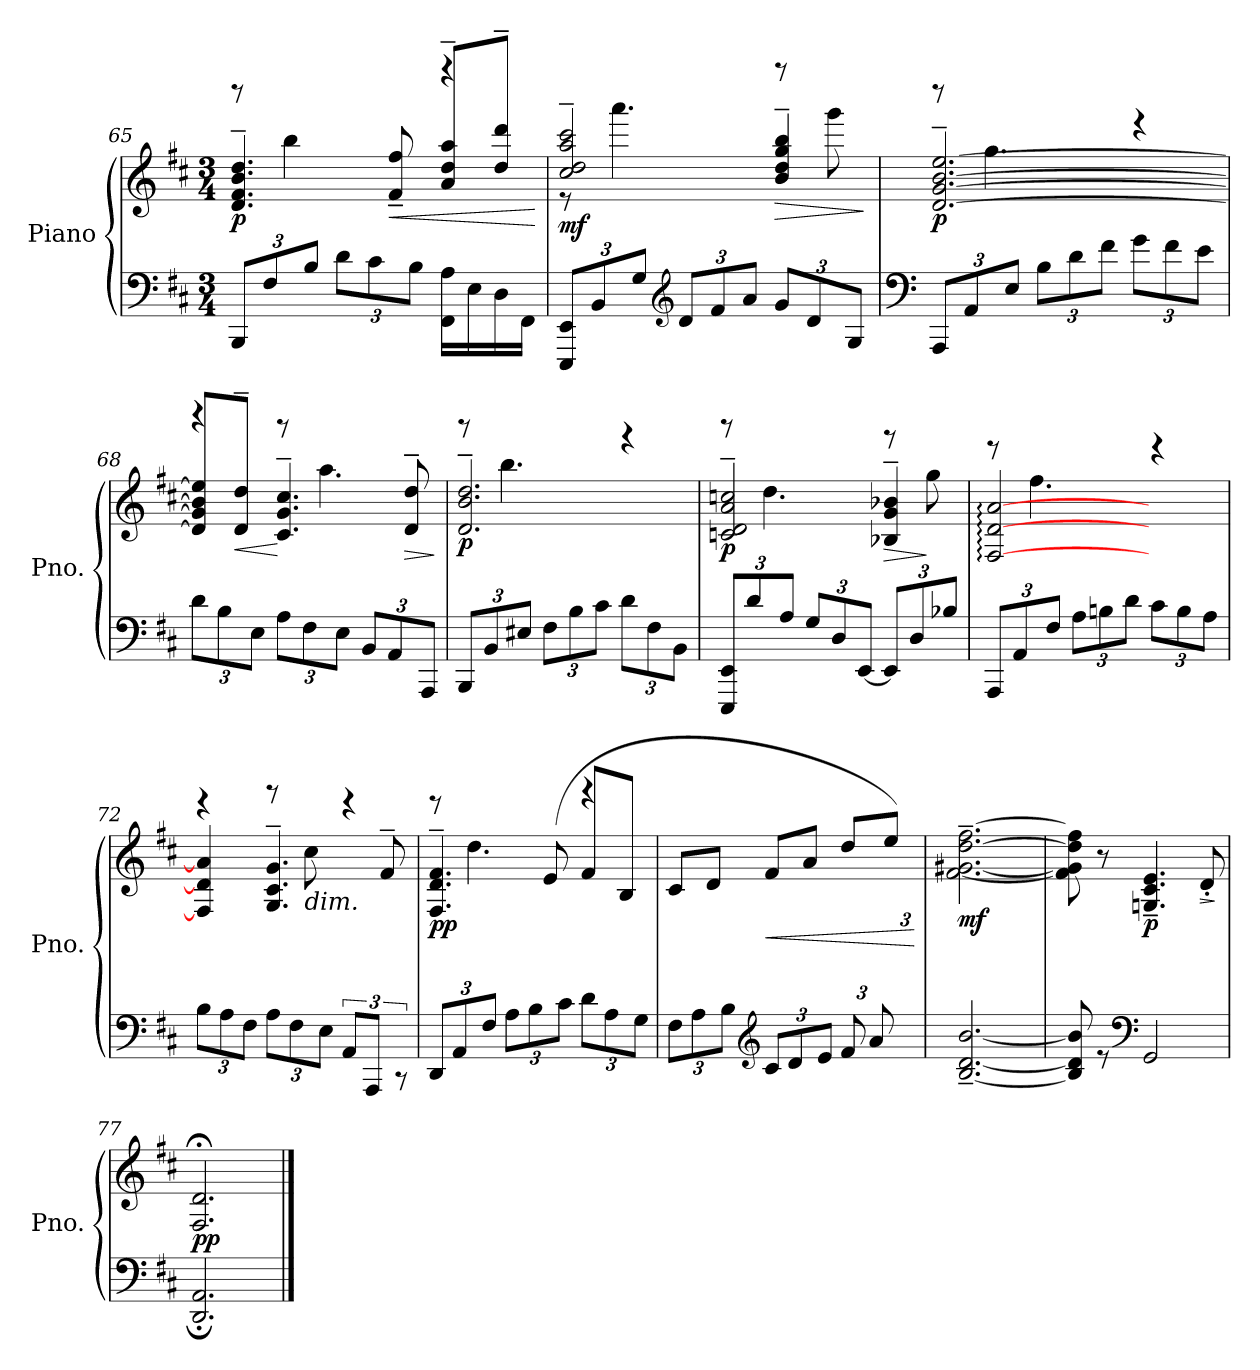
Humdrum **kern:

**kern	**kern	**dynam
*part1	*part1	*part1
*staff2	*staff1	*staff1/2
*I"Piano	*	*
*I'Pno.	*	*
*clefF4	*clefG2	*
*k[f#c#]	*k[f#c#]	*
*M3/4	*M3/4	*
=65	=65	=65
*^	*	*
*	*Xbrackettup	*	*
*	*	*^	*
!	!	!	!	!LO:DY:b
2.ryy	12BBB/L	4.d/~ 4.f#/~ 4.b/~ 4.dd/~	8rdddd	p
.	12F#/	.	.	.
.	.	.	4bb\	.
.	12B/J	.	.	.
.	12d\L	.	.	.
.	12c#\	.	.	.
!	!	!	!	!LO:HP:b
.	.	8f#/~ 8ff#/~	8ryy	<
.	12B\J	.	.	.
.	16FF#\ 16A\LL	8a/~ 8dd/~ 8aa/~L	4raaaa	.
.	16E\	.	.	.
.	16D\	8dd/~ 8ddd/~J	.	.
.	16FF#\JJ	.	.	.
*v	*v	*	*	*
*	*v	*v	*
.	.	[
=66	=66	=66
*^	*^	*
!	!	!	!	!LO:DY:b
2.ryy	12EEE/ 12EE/L	2cc#/~ 2dd/~ 2aa/~ 2ccc#/~	8r	mf
.	12BB/	.	.	.
.	.	.	4.aaa\	.
.	12G/J	.	.	.
*clefG2	*	*	*	*
.	12d/L	.	.	.
.	12f#/	.	.	.
.	12a/J	.	.	.
!	!	!	!	!LO:HP:b
.	12g/L	4b/~ 4dd/~ 4gg/~ 4bb/~	8raaaa	>
.	12d/	.	.	.
.	.	.	8ggg\	.
.	12G/J	.	.	.
*v	*v	*	*	*
*	*v	*v	*
.	.	]
!!LO:LB:g=z
=67	=67	=67
*clefF4	*	*
*^	*^	*
!	!	!	!	!LO:DY:b
2.ryy	12AAA/L	[2.d/~ [2.g/~ [2.b/~ [2.ee/~	8rdddd	p
.	12AA/	.	.	.
.	.	.	4.gg\	.
.	12E/J	.	.	.
.	12B\L	.	.	.
.	12d\	.	.	.
.	12f#\J	.	.	.
.	12g\L	.	4reee	.
.	12f#\	.	.	.
.	12e\J	.	.	.
!!LO:PB:g=z	!!
=68	=68	=68	=68	=68
2.ryy	12d\L	8d/] 8g/] 8b/] 8ee/]L	4rdddd	.
.	12B\	.	.	.
!	!	!	!	!LO:HP:b
.	.	8d/~ 8dd/~J	.	<
.	12E\J	.	.	.
.	12A\L	4.c#/~ 4.g/~ 4.cc#/~	8rbbb	[
.	12F#\	.	.	.
.	.	.	4.aa\	.
.	12E\J	.	.	.
.	12BB/L	.	.	.
.	12AA/	.	.	.
!	!	!	!	!LO:HP:b
.	.	8d/~ 8dd/~	.	>
.	12AAA/J	.	.	.
*v	*v	*	*	*
*	*v	*v	*
.	.	]
=69	=69	=69
*^	*^	*
!	!	!	!	!LO:DY:b
2.ryy	12BBB/L	2.d/~ 2.b/~ 2.dd/~	8rbbb	p
.	12BB/	.	.	.
.	.	.	4.bb\	.
.	12E#X/J	.	.	.
.	12F#\L	.	.	.
.	12B\	.	.	.
.	12c#\J	.	.	.
.	12d\L	.	4rggg	.
.	12F#\	.	.	.
.	12BB\J	.	.	.
=70	=70	=70	=70	=70
!	!	!	!	!LO:DY:b
2.ryy	12EEE/ 12EE/L	2cn/~ 2d/~ 2a/~ 2ccn/~	8rbbb	p
.	12d/	.	.	.
.	.	.	4.dd\	.
.	12A/J	.	.	.
.	12G/L	.	.	.
.	12D/	.	.	.
.	[12EE/J	.	.	.
!	!	!	!	!LO:HP:b
.	12EE/L]	4B-X/~ 4g/~ 4b-X/~	8rggg	>
.	12D/	.	.	.
.	.	.	8gg\	]
.	12B-X/J	.	.	.
=71	=71	=71	=71	=71
2.ryy	12AAA/L	[2F#/: [2d/: [2a/:	8reee	.
.	12AA/	.	.	.
.	.	.	4.ff#\	.
.	12F#/J	.	.	.
.	12A\L	.	.	.
.	12Bn\	.	.	.
.	12d\J	.	.	.
.	12c#\L	4ryy	4reee	.
.	12B\	.	.	.
.	12A\J	.	.	.
!!LO:LB:g=z	!!
=72	=72	=72	=72	=72
2.ryy	12B\L	4F#/] 4d/] 4a/]	4reee	.
.	12A\	.	.	.
.	12F#\J	.	.	.
.	12A\L	4.G/~ 4.c#/~ 4.g/~	8rggg	.
.	12F#\	.	.	.
!	!	!	!LO:TX:b:i:t=dim.	!
.	.	.	8cc#\	.
.	12E\J	.	.	.
*	*brackettup	*	*	*
.	12AA/L	.	4reee	.
.	12AAA/J	.	.	.
.	.	8f#~/	.	.
.	12r	.	.	.
=73	=73	=73	=73	=73
*	*Xbrackettup	*	*	*
!	!	!	!	!LO:DY:b
2.ryy	12DD/L	4.F#/~ 4.d/~ 4.f#/~	8reee	pp
.	12AA/	.	.	.
.	.	.	4.dd\	.
.	12F#/J	.	.	.
.	12A\L	.	.	.
.	12B\	.	.	.
.	.	(>8e/	.	.
.	12c#\J	.	.	.
.	12d\L	8f#/L	4rggg	.
.	12A\	.	.	.
.	.	8B/J	.	.
.	12G\J	.	.	.
=74	=74	=74	=74	=74
2.ryy	12F#\L	8c#/L	3%2ryy	.
.	12A\	.	.	.
.	.	8d/J	.	.
.	12B\J	.	.	.
*clefG2	*	*	*	*
!	!	!	!	!LO:HP:b
.	12c#/L	8f#/L	.	<
.	12d/	.	.	.
.	.	8a/J	.	.
.	12e/J	.	.	.
.	12f#/L	8dd/L	.	.
.	12a/	.	.	.
.	.	8ee/J)	.	.
.	12ryy	.	12cc#\J	.
*v	*v	*	*	*
*	*v	*v	*
.	.	[
=75	=75	=75
*^	*	*
!	!	!	!LO:DY:b
2.ryy	[2.B/~ [2.d/~ [2.b/~	[2.f#\~ [2.g#X\~ [2.dd\~ [2.ff#\~	mf
!!LO:LB:g=z
=76	=76	=76	=76
2.ryy	8B/] 8d/] 8b/]	8f#\] 8g#\] 8dd\] 8ff#\]	.
.	8r	8r	.
*clefF4	*	*	*
!	!	!	!LO:DY:b
.	2GG/	4.Gn/~ 4.c#/~ 4.e/~	p
!	!	!	!LO:HP:b
.	.	8d'/	>
*v	*v	*	*
.	.	]
=77	=77	=77
*^	*	*
!	!	!	!LO:DY:b
2.ryy	2.DD/;< 2.AA/;<	2.F#/;< 2.d/;<	pp
*v	*v	*	*
==	==	==
*-	*-	*-
